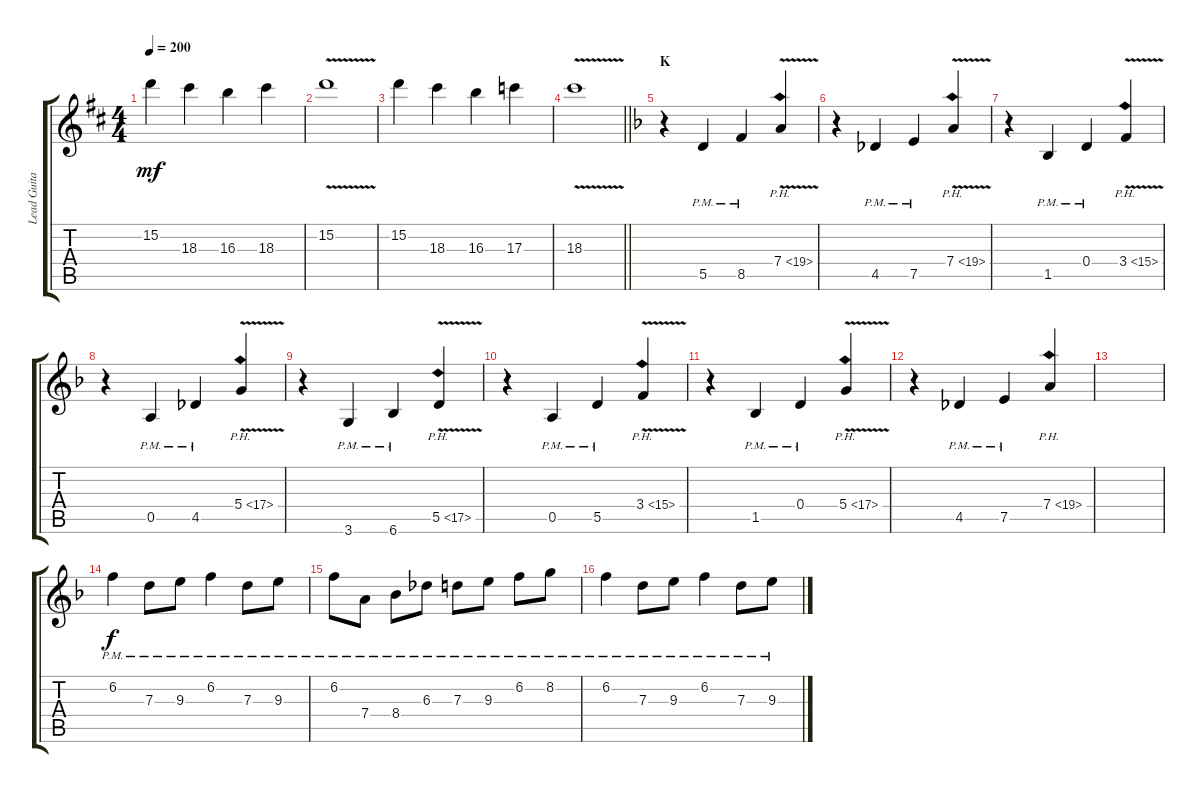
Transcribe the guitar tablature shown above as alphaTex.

\track ("Lead Guitar(Left ch.)" "Lead Guita") {instrument distortionguitar}
\staff {score tabs}
\tuning (E4 B3 G3 D3 A2 E2) {hide}
\ts (4 4)
\tempo 200
\clef g2
\ks d
15.2.4{dy mf} 18.3.4 16.3.4 18.3.4 |
15.2{v}.1 |
15.2.4 18.3.4 16.3.4 17.3.4 |
\barLineRight lightlight
18.3{v}.1 |
\section ("" "K")
\ks dminor
r.4 5.5{pm}.4 8.5{pm}.4 7.4{ph 12 v}.4 |
r.4 4.5{pm}.4 7.5{pm}.4 7.4{ph 12 v}.4 |
r.4 1.5{pm}.4 0.4{pm}.4 3.4{ph 12 v}.4 |
r.4 0.5{pm}.4 4.5{pm}.4 5.4{ph 12 v}.4 |
r.4 3.6{pm}.4 6.6{pm}.4 5.5{ph 12 v}.4 |
r.4 0.5{pm}.4 5.5{pm}.4 3.4{ph 12 v}.4 |
r.4 1.5{pm}.4 0.4{pm}.4 5.4{ph 12 v}.4 |
r.4 4.5{pm}.4 7.5{pm}.4 7.4{ph 12}.4 |
|
6.2{pm}.4{dy f} 7.3{pm}.8 9.3{pm}.8 6.2{pm}.4 7.3{pm}.8 9.3{pm}.8 |
6.2{pm}.8 7.4{pm}.8 8.4{pm}.8 6.3{pm}.8 7.3{pm}.8 9.3{pm}.8 6.2{pm}.8 8.2{pm}.8 |
6.2{pm}.4 7.3{pm}.8 9.3{pm}.8 6.2{pm}.4 7.3{pm}.8 9.3{pm}.8
